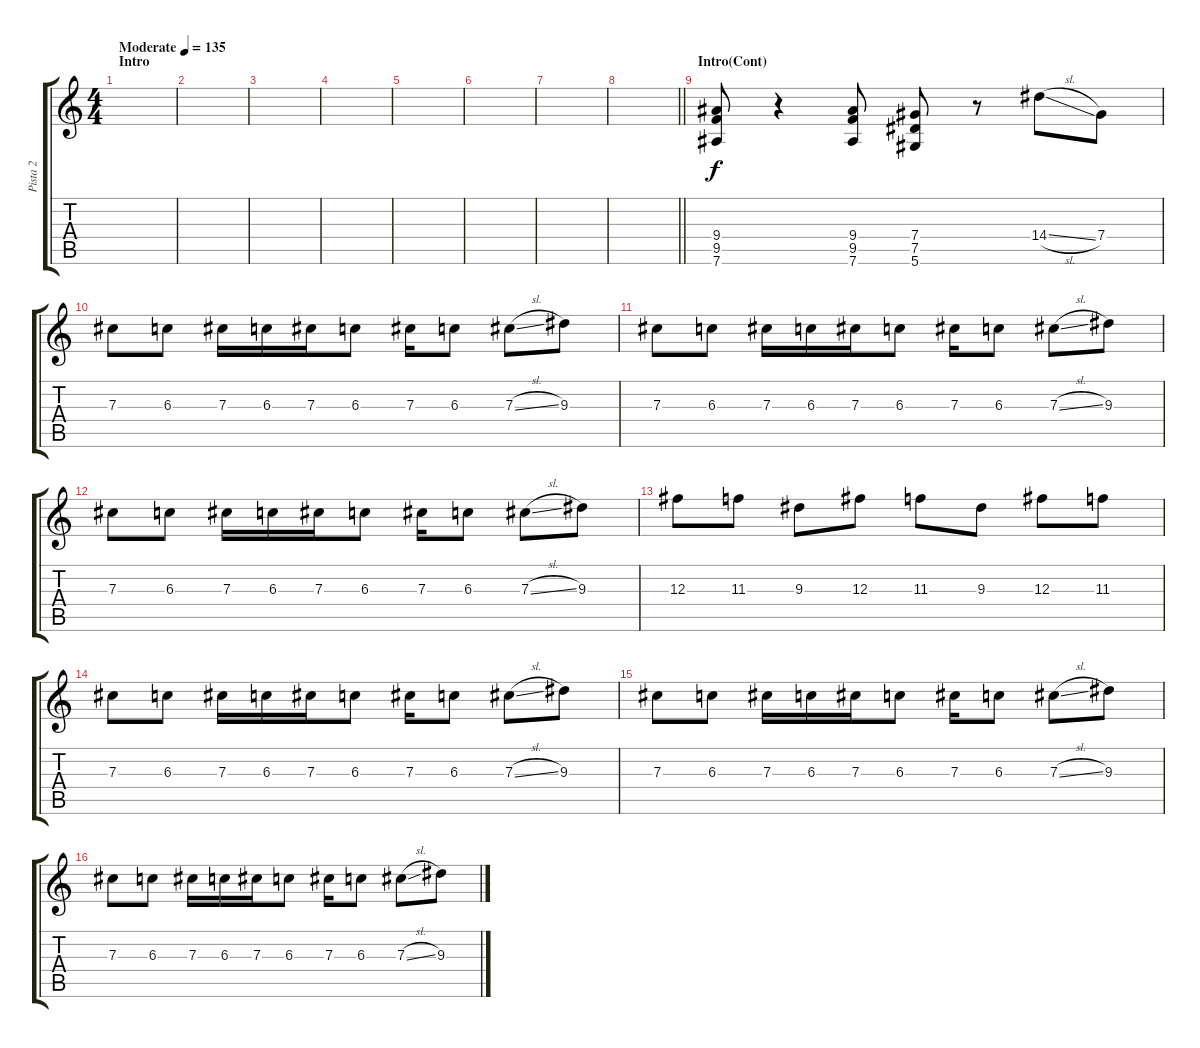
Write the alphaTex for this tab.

\track ("Pista 2" "Pista 2") {instrument distortionguitar}
\staff {score tabs}
\tuning (Eb4 Bb3 Gb3 Db3 Ab2 Eb2) {hide}
\ts (4 4)
\section ("" "Intro")
\tempo (135 "Moderate")
\clef g2
\ks c
|
|
|
|
|
|
|
\barLineRight lightlight
|
\section ("" "Intro(Cont)")
(9.4 9.5 7.6).8 r.4 (9.4 9.5 7.6).8 (7.4 7.5 5.6).8 r.8 14.4{sl}.8 7.4.8 |
7.3.8{balance 8} 6.3.8 7.3.16 6.3.16 7.3.16 6.3.8 7.3.16 6.3.8 7.3{sl}.8 9.3.8 |
7.3.8 6.3.8 7.3.16 6.3.16 7.3.16 6.3.8 7.3.16 6.3.8 7.3{sl}.8 9.3.8 |
7.3.8 6.3.8 7.3.16 6.3.16 7.3.16 6.3.8 7.3.16 6.3.8 7.3{sl}.8 9.3.8 |
12.3.8 11.3.8 9.3.8 12.3.8 11.3.8 9.3.8 12.3.8 11.3.8 |
7.3.8 6.3.8 7.3.16 6.3.16 7.3.16 6.3.8 7.3.16 6.3.8 7.3{sl}.8 9.3.8 |
7.3.8 6.3.8 7.3.16 6.3.16 7.3.16 6.3.8 7.3.16 6.3.8 7.3{sl}.8 9.3.8 |
7.3.8 6.3.8 7.3.16 6.3.16 7.3.16 6.3.8 7.3.16 6.3.8 7.3{sl}.8 9.3.8
